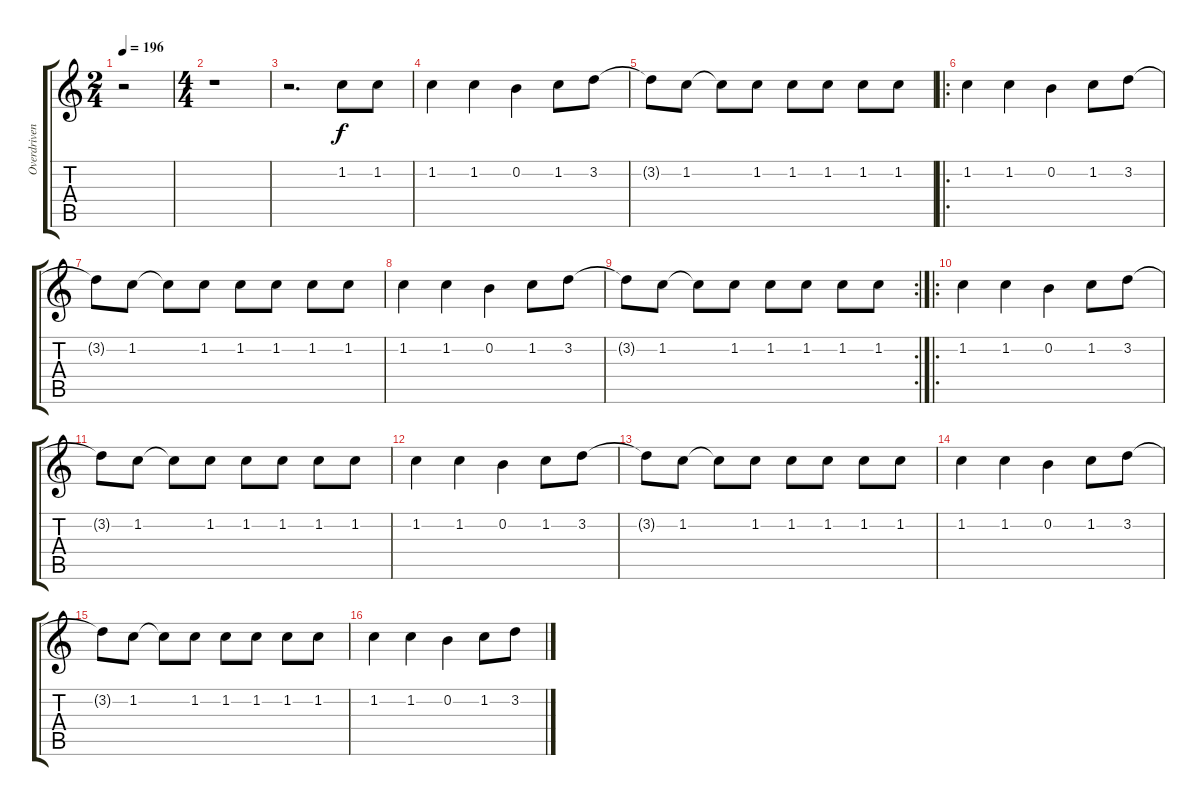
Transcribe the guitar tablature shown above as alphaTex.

\track ("Overdriven" "Overdriven") {instrument overdrivenguitar}
\staff {score tabs}
\tuning (E4 B3 G3 D3 A2 E2) {hide}
\ts (2 4)
\tempo 196
\clef g2
\ks c
r.2{dy f instrument overdrivenguitar} |
\ts (4 4)
r.1 |
r.2{d} 1.2.8 1.2.8 |
1.2.4 1.2.4 0.2.4 1.2.8 3.2.8 |
3.2{t}.8 1.2.8 1.2{t}.8 1.2.8 1.2.8 1.2.8 1.2.8 1.2.8 |
\ro
1.2.4 1.2.4 0.2.4 1.2.8 3.2.8 |
3.2{t}.8 1.2.8 1.2{t}.8 1.2.8 1.2.8 1.2.8 1.2.8 1.2.8 |
1.2.4 1.2.4 0.2.4 1.2.8 3.2.8 |
\rc 2
3.2{t}.8 1.2.8 1.2{t}.8 1.2.8 1.2.8 1.2.8 1.2.8 1.2.8 |
\ro
1.2.4 1.2.4 0.2.4 1.2.8 3.2.8 |
3.2{t}.8 1.2.8 1.2{t}.8 1.2.8 1.2.8 1.2.8 1.2.8 1.2.8 |
1.2.4 1.2.4 0.2.4 1.2.8 3.2.8 |
3.2{t}.8 1.2.8 1.2{t}.8 1.2.8 1.2.8 1.2.8 1.2.8 1.2.8 |
1.2.4 1.2.4 0.2.4 1.2.8 3.2.8 |
3.2{t}.8 1.2.8 1.2{t}.8 1.2.8 1.2.8 1.2.8 1.2.8 1.2.8 |
1.2.4 1.2.4 0.2.4 1.2.8 3.2.8
